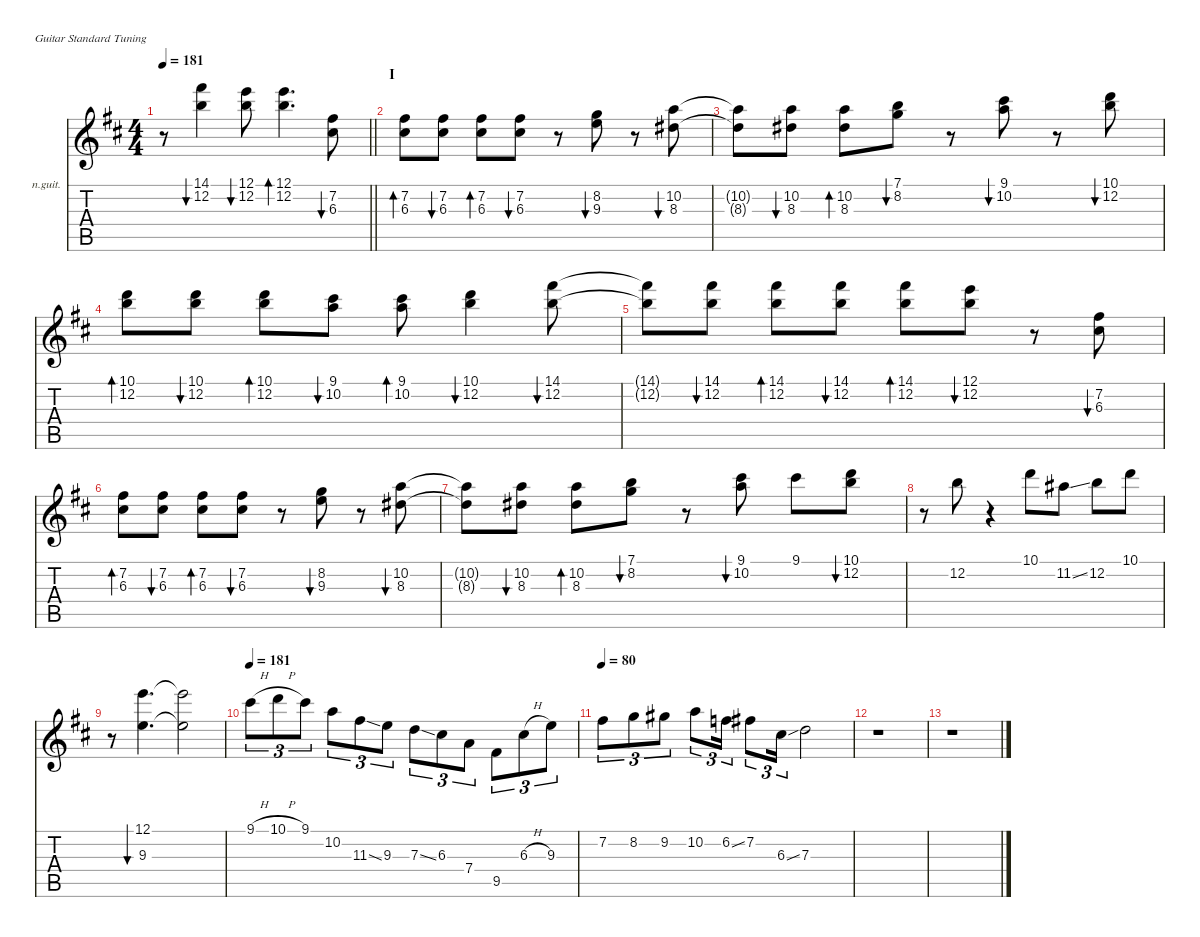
\hideDynamics
\bracketExtendMode nobrackets
\firstSystemTrackNameOrientation horizontal
\otherSystemsTrackNameOrientation horizontal
\track ("A.Guitar 1" "n.guit.") {instrument acousticguitarnylon}
\staff {score tabs}
\tuning (E4 B3 G3 D3 A2 E2)
\ts (4 4)
\tempo 181
\clef g2
\barLineRight lightlight
\ks d
r.8{dy f} (14.1{acc #} 12.2{acc forcenatural}).4{bu 30} (12.1{acc forcenatural} 12.2{acc forcenatural}).8{bu 30} (12.1{acc forcenatural} 12.2{acc forcenatural}).4{d bd 30} (7.2{acc #} 6.3{acc #}).8{bu 30} |
\section ("" "I")
(7.2{acc #} 6.3{acc #}).8{bd 60} (7.2{acc #} 6.3{acc #}).8{bu 60} (7.2{acc #} 6.3{acc #}).8{bd 60} (7.2{acc #} 6.3{acc #}).8{bu 60} r.8 (8.2{acc forcenatural} 9.3{acc forcenatural}).8{bu 60} r.8 (10.2{acc forcenatural} 8.3{acc #}).8{bu 60} |
(10.2{t acc forcenatural} 8.3{t acc #}).8 (10.2{acc forcenatural} 8.3{acc #}).8{bu 30} (10.2{acc forcenatural} 8.3{acc #}).8{bd 30} (7.1{acc forcenatural} 8.2{acc forcenatural}).8{bu 30} r.8 (9.1{acc #} 10.2{acc forcenatural}).8{bu 30} r.8 (10.1{acc forcenatural} 12.2{acc forcenatural}).8{bu 30} |
(10.1{acc forcenatural} 12.2{acc forcenatural}).8{bd 30} (10.1{acc forcenatural} 12.2{acc forcenatural}).8{bu 30} (10.1{acc forcenatural} 12.2{acc forcenatural}).8{bd 30} (9.1{acc #} 10.2{acc forcenatural}).8{bu 30} (9.1{acc #} 10.2{acc forcenatural}).8{bd 30} (10.1{acc forcenatural} 12.2{acc forcenatural}).4{bu 30} (14.1{acc #} 12.2{acc forcenatural}).8{bu 30} |
(14.1{t acc #} 12.2{t acc forcenatural}).8 (14.1{acc #} 12.2{acc forcenatural}).8{bu 30} (14.1{acc #} 12.2{acc forcenatural}).8{bd 30} (14.1{acc #} 12.2{acc forcenatural}).8{bu 30} (14.1{acc #} 12.2{acc forcenatural}).8{bd 30} (12.1{acc forcenatural} 12.2{acc forcenatural}).8{bu 30} r.8 (7.2{acc #} 6.3{acc #}).8{bu 30} |
(7.2{acc #} 6.3{acc #}).8{bd 30} (7.2{acc #} 6.3{acc #}).8{bu 30} (7.2{acc #} 6.3{acc #}).8{bd 30} (7.2{acc #} 6.3{acc #}).8{bu 30} r.8 (8.2{acc forcenatural} 9.3{acc forcenatural}).8{bu 30} r.8 (10.2{acc forcenatural} 8.3{acc #}).8{bu 30} |
(10.2{t acc forcenatural} 8.3{t acc #}).8 (10.2{acc forcenatural} 8.3{acc #}).8{bu 30} (10.2{acc forcenatural} 8.3{acc #}).8{bd 30} (7.1{acc forcenatural} 8.2{acc forcenatural}).8{bu 30} r.8 (9.1{acc #} 10.2{acc forcenatural}).8{bu 30} 9.1{acc #}.8 (10.1{acc forcenatural} 12.2{acc forcenatural}).8{bu 30} |
r.8 12.2{acc forcenatural}.8 r.4 10.1{acc forcenatural}.8 11.2{ss acc #}.8 12.2{acc forcenatural}.8 10.1{acc forcenatural}.8 |
r.8 (12.1{acc forcenatural} 9.3{acc forcenatural}).4{d bu 30} (12.1{t acc forcenatural} 9.3{t acc forcenatural}).2 |
\tempo 181
9.1{h acc #}.8{tu (3 2)} 10.1{h acc forcenatural}.8{tu (3 2)} 9.1{acc #}.8{tu (3 2)} 10.2{acc forcenatural}.8{tu (3 2)} 11.3{ss acc #}.8{tu (3 2)} 9.3{acc forcenatural}.8{tu (3 2)} 7.3{ss acc forcenatural}.8{tu (3 2)} 6.3{acc #}.8{tu (3 2)} 7.4{acc forcenatural}.8{tu (3 2)} 9.5{acc #}.8{tu (3 2)} 6.3{h acc #}.8{tu (3 2)} 9.3{acc forcenatural}.8{tu (3 2)} |
\tempo 80
7.2{acc #}.8{tu (3 2)} 8.2{acc forcenatural}.8{tu (3 2)} 9.2{acc #}.8{tu (3 2)} 10.2{acc forcenatural}.8{tu (3 2)} 6.2{ss acc forcenatural}.16{tu (3 2)} 7.2{acc #}.8{tu (3 2)} 6.3{ss acc #}.16{tu (3 2)} 7.3{acc forcenatural}.2 |
r.1 |
r.1
